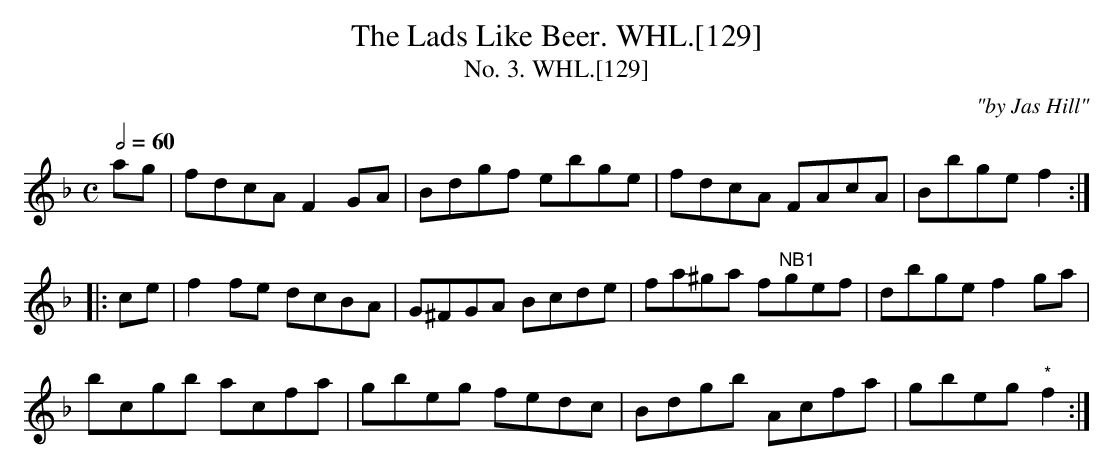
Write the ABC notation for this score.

X:1
T:Lads Like Beer. WHL.[129], The
T:No. 3. WHL.[129]
C:"by Jas Hill"
M:C
L:1/8
Q:2/4=60
K:F
ag | fdcA F2GA | Bdgf ebge | fdcA FAcA | Bbge f2:|
|:ce | f2fe dcBA | G^FGA Bcde | fa^ga f"NB1"gef | dbge f2ga |
bcgb acfa | gbeg fedc | Bdgb Acfa | gbeg "*"f2:|
